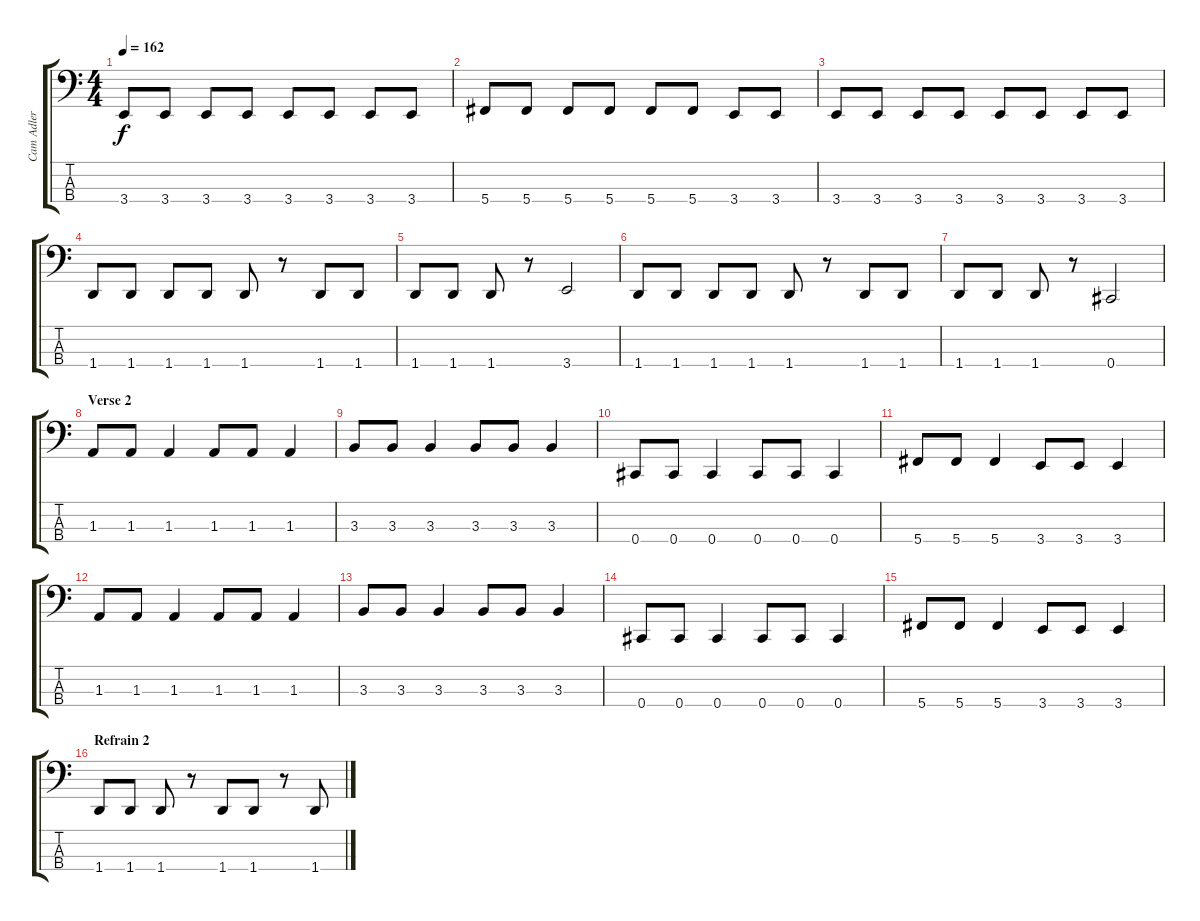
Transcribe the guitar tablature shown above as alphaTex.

\track ("Cam Adler" "Cam Adler") {instrument electricbassfinger}
\staff {score tabs}
\tuning (Gb2 Db2 Ab1 Db1) {hide}
\ts (4 4)
\tempo 162
\clef f4
\ks c
3.4.8{dy f} 3.4.8 3.4.8 3.4.8 3.4.8 3.4.8 3.4.8 3.4.8 |
5.4.8 5.4.8 5.4.8 5.4.8 5.4.8 5.4.8 3.4.8 3.4.8 |
3.4.8 3.4.8 3.4.8 3.4.8 3.4.8 3.4.8 3.4.8 3.4.8 |
1.4.8 1.4.8 1.4.8 1.4.8 1.4.8 r.8 1.4.8 1.4.8 |
1.4.8 1.4.8 1.4.8 r.8 3.4.2 |
1.4.8 1.4.8 1.4.8 1.4.8 1.4.8 r.8 1.4.8 1.4.8 |
1.4.8 1.4.8 1.4.8 r.8 0.4.2 |
\section ("" "Verse 2")
1.3.8 1.3.8 1.3.4 1.3.8 1.3.8 1.3.4 |
3.3.8 3.3.8 3.3.4 3.3.8 3.3.8 3.3.4 |
0.4.8 0.4.8 0.4.4 0.4.8 0.4.8 0.4.4 |
5.4.8 5.4.8 5.4.4 3.4.8 3.4.8 3.4.4 |
1.3.8 1.3.8 1.3.4 1.3.8 1.3.8 1.3.4 |
3.3.8 3.3.8 3.3.4 3.3.8 3.3.8 3.3.4 |
0.4.8 0.4.8 0.4.4 0.4.8 0.4.8 0.4.4 |
5.4.8 5.4.8 5.4.4 3.4.8 3.4.8 3.4.4 |
\section ("" "Refrain 2")
1.4.8 1.4.8 1.4.8 r.8 1.4.8 1.4.8 r.8 1.4.8
